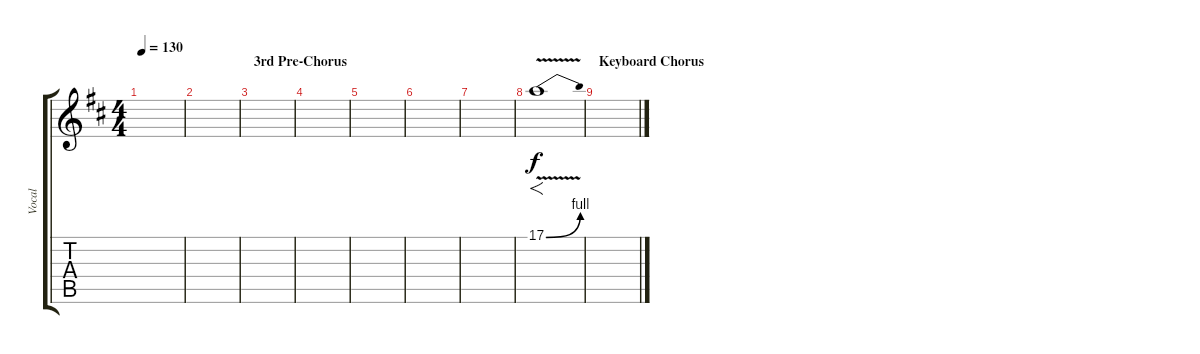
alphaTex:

\track ("Vocal" "Vocal") {instrument cello}
\staff {score tabs}
\tuning (E4 B3 G3 D3 A2 E2) {hide}
\ts (4 4)
\tempo 130
\clef g2
\ks d
|
|
\section ("" "3rd Pre-Chorus")
|
|
|
|
|
17.1{be (bend 0 0 60 4) v}.1{f} |
\section ("" "Keyboard Chorus")
